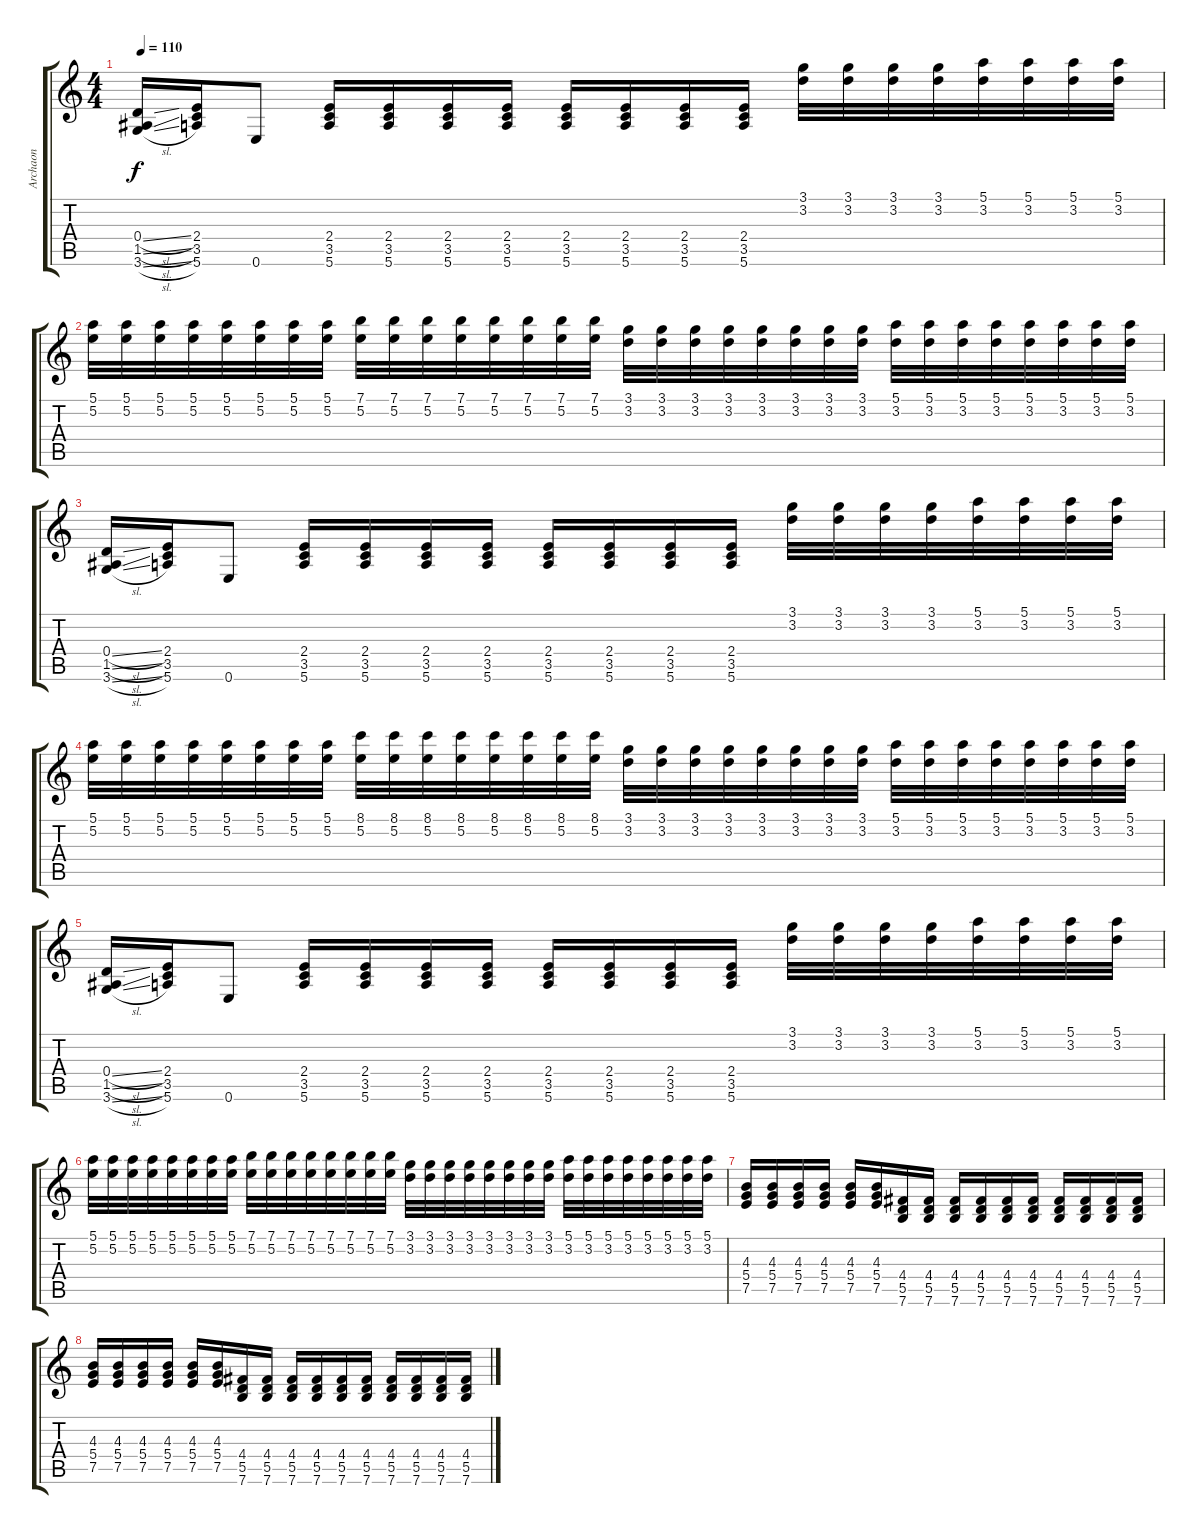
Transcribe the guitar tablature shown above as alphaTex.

\track ("Archaon" "Archaon") {instrument distortionguitar}
\staff {score tabs}
\tuning (E4 B3 G3 D3 A2 E2) {hide}
\ts (4 4)
\tempo 110
\clef g2
\ks c
(0.4{sl} 1.5{sl} 3.6{sl}).16{dy f} (2.4 3.5 5.6).16 0.6.8 (2.4 3.5 5.6).16 (2.4 3.5 5.6).16 (2.4 3.5 5.6).16 (2.4 3.5 5.6).16 (2.4 3.5 5.6).16 (2.4 3.5 5.6).16 (2.4 3.5 5.6).16 (2.4 3.5 5.6).16 (3.1 3.2).32 (3.1 3.2).32 (3.1 3.2).32 (3.1 3.2).32 (5.1 3.2).32 (5.1 3.2).32 (5.1 3.2).32 (5.1 3.2).32 |
(5.1 5.2).32 (5.1 5.2).32 (5.1 5.2).32 (5.1 5.2).32 (5.1 5.2).32 (5.1 5.2).32 (5.1 5.2).32 (5.1 5.2).32 (7.1 5.2).32 (7.1 5.2).32 (7.1 5.2).32 (7.1 5.2).32 (7.1 5.2).32 (7.1 5.2).32 (7.1 5.2).32 (7.1 5.2).32 (3.1 3.2).32 (3.1 3.2).32 (3.1 3.2).32 (3.1 3.2).32 (3.1 3.2).32 (3.1 3.2).32 (3.1 3.2).32 (3.1 3.2).32 (5.1 3.2).32 (5.1 3.2).32 (5.1 3.2).32 (5.1 3.2).32 (5.1 3.2).32 (5.1 3.2).32 (5.1 3.2).32 (5.1 3.2).32 |
(0.4{sl} 1.5{sl} 3.6{sl}).16 (2.4 3.5 5.6).16 0.6.8 (2.4 3.5 5.6).16 (2.4 3.5 5.6).16 (2.4 3.5 5.6).16 (2.4 3.5 5.6).16 (2.4 3.5 5.6).16 (2.4 3.5 5.6).16 (2.4 3.5 5.6).16 (2.4 3.5 5.6).16 (3.1 3.2).32 (3.1 3.2).32 (3.1 3.2).32 (3.1 3.2).32 (5.1 3.2).32 (5.1 3.2).32 (5.1 3.2).32 (5.1 3.2).32 |
(5.1 5.2).32 (5.1 5.2).32 (5.1 5.2).32 (5.1 5.2).32 (5.1 5.2).32 (5.1 5.2).32 (5.1 5.2).32 (5.1 5.2).32 (8.1 5.2).32 (8.1 5.2).32 (8.1 5.2).32 (8.1 5.2).32 (8.1 5.2).32 (8.1 5.2).32 (8.1 5.2).32 (8.1 5.2).32 (3.1 3.2).32 (3.1 3.2).32 (3.1 3.2).32 (3.1 3.2).32 (3.1 3.2).32 (3.1 3.2).32 (3.1 3.2).32 (3.1 3.2).32 (5.1 3.2).32 (5.1 3.2).32 (5.1 3.2).32 (5.1 3.2).32 (5.1 3.2).32 (5.1 3.2).32 (5.1 3.2).32 (5.1 3.2).32 |
(0.4{sl} 1.5{sl} 3.6{sl}).16 (2.4 3.5 5.6).16 0.6.8 (2.4 3.5 5.6).16 (2.4 3.5 5.6).16 (2.4 3.5 5.6).16 (2.4 3.5 5.6).16 (2.4 3.5 5.6).16 (2.4 3.5 5.6).16 (2.4 3.5 5.6).16 (2.4 3.5 5.6).16 (3.1 3.2).32 (3.1 3.2).32 (3.1 3.2).32 (3.1 3.2).32 (5.1 3.2).32 (5.1 3.2).32 (5.1 3.2).32 (5.1 3.2).32 |
(5.1 5.2).32 (5.1 5.2).32 (5.1 5.2).32 (5.1 5.2).32 (5.1 5.2).32 (5.1 5.2).32 (5.1 5.2).32 (5.1 5.2).32 (7.1 5.2).32 (7.1 5.2).32 (7.1 5.2).32 (7.1 5.2).32 (7.1 5.2).32 (7.1 5.2).32 (7.1 5.2).32 (7.1 5.2).32 (3.1 3.2).32 (3.1 3.2).32 (3.1 3.2).32 (3.1 3.2).32 (3.1 3.2).32 (3.1 3.2).32 (3.1 3.2).32 (3.1 3.2).32 (5.1 3.2).32 (5.1 3.2).32 (5.1 3.2).32 (5.1 3.2).32 (5.1 3.2).32 (5.1 3.2).32 (5.1 3.2).32 (5.1 3.2).32 |
(4.3 5.4 7.5).16 (4.3 5.4 7.5).16 (4.3 5.4 7.5).16 (4.3 5.4 7.5).16 (4.3 5.4 7.5).16 (4.3 5.4 7.5).16 (4.4 5.5 7.6).16 (4.4 5.5 7.6).16 (4.4 5.5 7.6).16 (4.4 5.5 7.6).16 (4.4 5.5 7.6).16 (4.4 5.5 7.6).16 (4.4 5.5 7.6).16 (4.4 5.5 7.6).16 (4.4 5.5 7.6).16 (4.4 5.5 7.6).16 |
(4.3 5.4 7.5).16 (4.3 5.4 7.5).16 (4.3 5.4 7.5).16 (4.3 5.4 7.5).16 (4.3 5.4 7.5).16 (4.3 5.4 7.5).16 (4.4 5.5 7.6).16 (4.4 5.5 7.6).16 (4.4 5.5 7.6).16 (4.4 5.5 7.6).16 (4.4 5.5 7.6).16 (4.4 5.5 7.6).16 (4.4 5.5 7.6).16 (4.4 5.5 7.6).16 (4.4 5.5 7.6).16 (4.4 5.5 7.6).16
